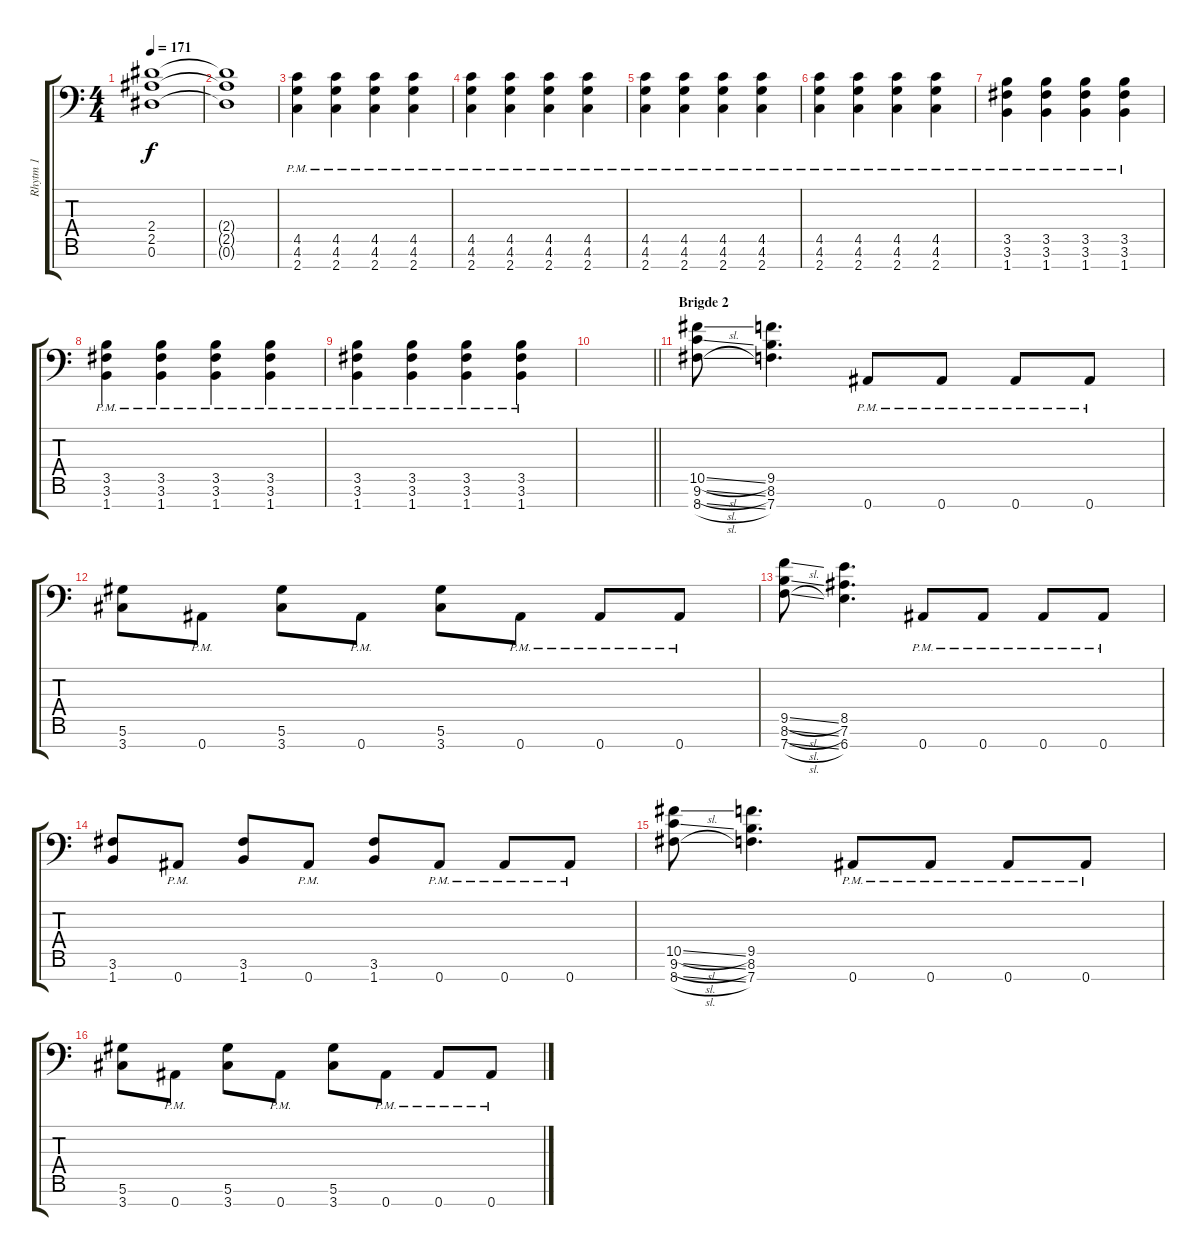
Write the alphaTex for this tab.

\track ("Rhytm 1" "Rhytm 1") {instrument distortionguitar}
\staff {score tabs}
\tuning (Eb4 Bb3 Gb3 Db3 Ab2 Eb2 Bb1) {hide}
\ts (4 4)
\tempo 171
\clef f4
\ks c
(2.4{t} 2.5{t} 0.6{t}).1{dy f} |
(2.4{t} 2.5{t} 0.6{t}).1 |
(4.5{pm} 4.6 2.7).4 (4.5{pm} 4.6 2.7).4 (4.5{pm} 4.6 2.7).4 (4.5{pm} 4.6 2.7).4 |
(4.5{pm} 4.6 2.7).4 (4.5{pm} 4.6 2.7).4 (4.5{pm} 4.6 2.7).4 (4.5{pm} 4.6 2.7).4 |
(4.5{pm} 4.6 2.7).4 (4.5{pm} 4.6 2.7).4 (4.5{pm} 4.6 2.7).4 (4.5{pm} 4.6 2.7).4 |
(4.5{pm} 4.6 2.7).4 (4.5{pm} 4.6 2.7).4 (4.5{pm} 4.6 2.7).4 (4.5{pm} 4.6 2.7).4 |
(3.5{pm} 3.6 1.7).4 (3.5{pm} 3.6 1.7).4 (3.5{pm} 3.6 1.7).4 (3.5{pm} 3.6 1.7).4 |
(3.5{pm} 3.6 1.7).4 (3.5{pm} 3.6 1.7).4 (3.5{pm} 3.6 1.7).4 (3.5{pm} 3.6 1.7).4 |
(3.5{pm} 3.6 1.7).4 (3.5{pm} 3.6 1.7).4 (3.5{pm} 3.6 1.7).4 (3.5{pm} 3.6 1.7).4 |
\barLineRight lightlight
|
\section ("" "Brigde 2")
(10.5{sl} 9.6{sl} 8.7{sl}).8 (9.5 8.6 7.7).4{d} 0.7{pm}.8 0.7{pm}.8 0.7{pm}.8 0.7{pm}.8 |
(5.6 3.7).8 0.7{pm}.8 (5.6 3.7).8 0.7{pm}.8 (5.6 3.7).8 0.7{pm}.8 0.7{pm}.8 0.7{pm}.8 |
(9.5{sl} 8.6{sl} 7.7{sl}).8 (8.5 7.6 6.7).4{d} 0.7{pm}.8 0.7{pm}.8 0.7{pm}.8 0.7{pm}.8 |
(3.6 1.7).8 0.7{pm}.8 (3.6 1.7).8 0.7{pm}.8 (3.6 1.7).8 0.7{pm}.8 0.7{pm}.8 0.7{pm}.8 |
(10.5{sl} 9.6{sl} 8.7{sl}).8 (9.5 8.6 7.7).4{d} 0.7{pm}.8 0.7{pm}.8 0.7{pm}.8 0.7{pm}.8 |
(5.6 3.7).8 0.7{pm}.8 (5.6 3.7).8 0.7{pm}.8 (5.6 3.7).8 0.7{pm}.8 0.7{pm}.8 0.7{pm}.8
